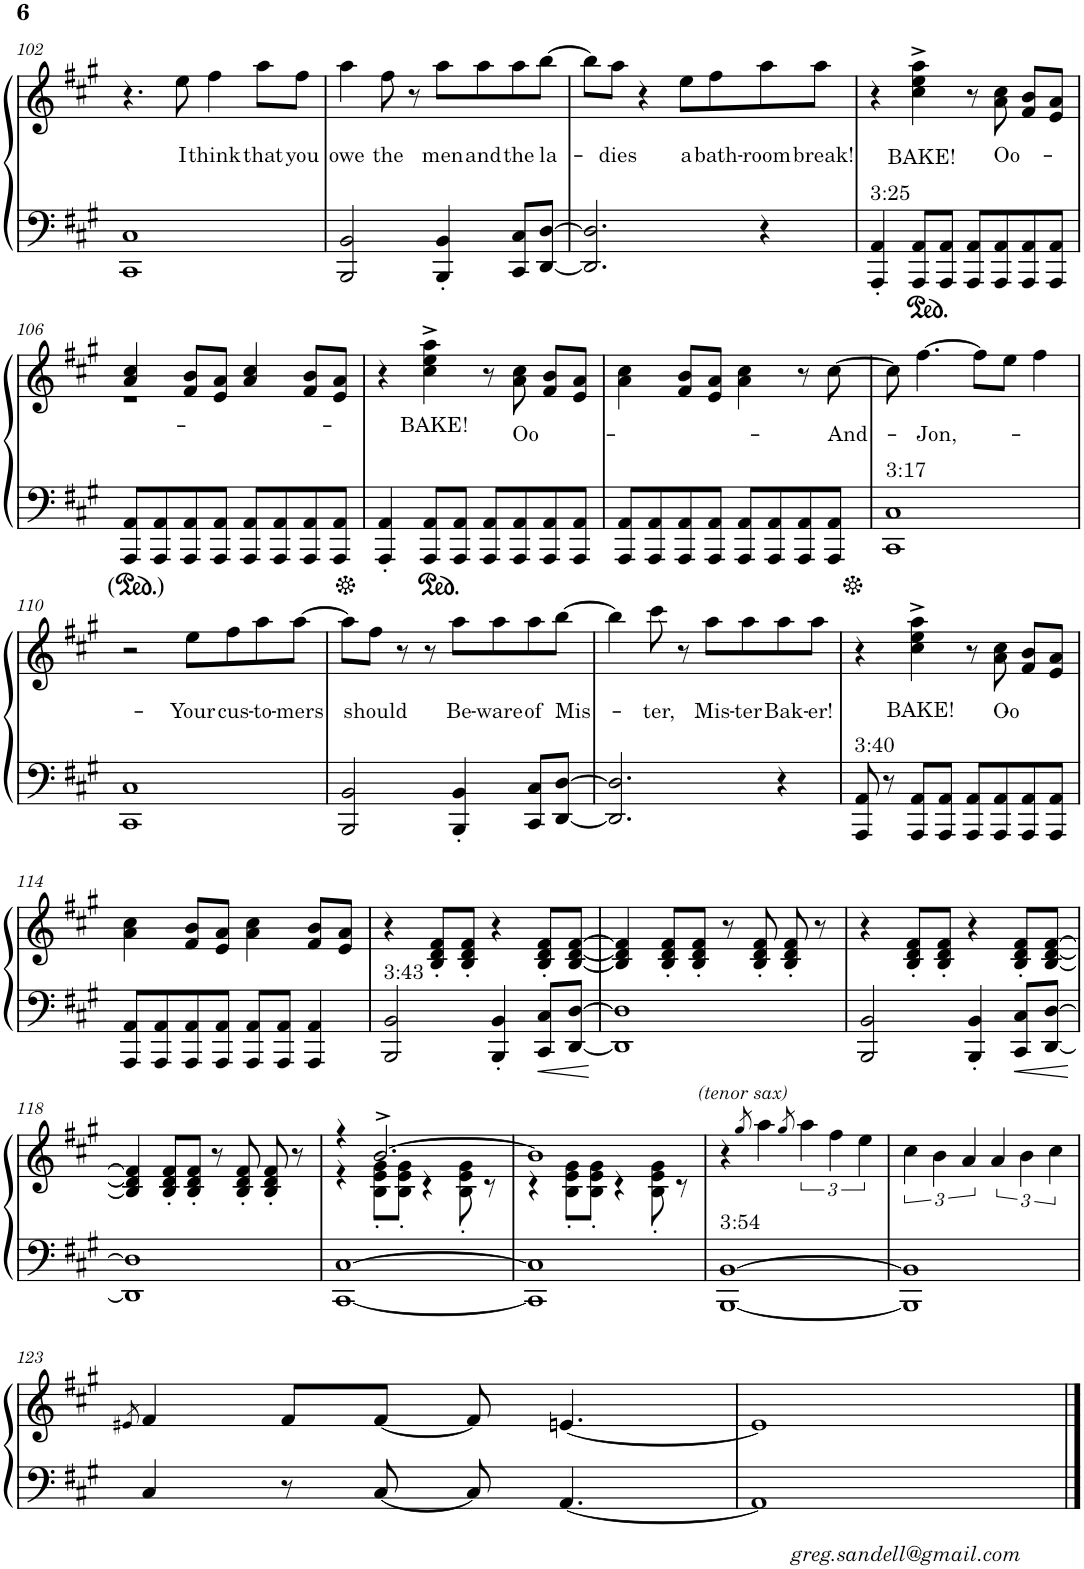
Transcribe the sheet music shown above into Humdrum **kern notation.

**kern	**kern	**text
*part1	*part1	*part1
*staff2	*staff1	*staff1
*I"Piano	*	*
*I'Pno.	*	*
!!LO:PB:g=z
*clefF4	*clefG2	*
*k[f#c#g#]	*k[f#c#g#]	*
*M4/4	*M4/4	*
=102	=102	=102
1CC# 1C#	4.r	.
!	!	!LO:LY:b
.	8ee\	I
!	!	!LO:LY:b
.	4ff#\	think
!	!	!LO:LY:b
.	8aa\L	that
!	!	!LO:LY:b
.	8ff#\J	you
=103	=103	=103
!	!	!LO:LY:b
2BBB/ 2BB/	4aa\	owe
!	!	!LO:LY:b
.	8ff#\	the
.	8r	.
!	!	!LO:LY:b
4BBB/' 4BB/'	8aa\L	men
!	!	!LO:LY:b
.	8aa\	and
!	!	!LO:LY:b
8CC#/ 8C#/L	8aa\	the
!	!	!LO:LY:b
[8DD/ [8D/J	[8bb\J	la-
=104	=104	=104
2.DD/] 2.D/]	8bb\L]	.
!	!	!LO:LY:b
.	8aa\J	-dies
.	4r	.
!	!	!LO:LY:b
.	8ee\L	a
!	!	!LO:LY:b
.	8ff#\	bath-
!	!	!LO:LY:b
4r	8aa\	-room
!	!	!LO:LY:b
.	8aa\J	break!
=105	=105	=105
!LO:TX:a:t=3&colon;25	!	!
4AAA/' 4AA/'	4r	.
!	!	!LO:LY:b
8AAA/ 8AA/L	4cc#\^ 4ee\^ 4aa\^	BAKE!
8AAA/ 8AA/J	.	.
8AAA/ 8AA/L	8r	.
!	!	!LO:LY:b
8AAA/ 8AA/	8a\ 8cc#\	Oo-
8AAA/ 8AA/	8f#/ 8b/L	.
8AAA/ 8AA/J	8e/ 8a/J	.
!!LO:LB:g=z
=106	=106	=106
*	*^	*
8AAA/ 8AA/L	4a/ 4cc#/	1r	.
8AAA/ 8AA/	.	.	.
8AAA/ 8AA/	8f#/ 8b/L	.	.
8AAA/ 8AA/J	8e/ 8a/J	.	.
8AAA/ 8AA/L	4a/ 4cc#/	.	.
8AAA/ 8AA/	.	.	.
8AAA/ 8AA/	8f#/ 8b/L	.	.
8AAA/ 8AA/J	8e/ 8a/J	.	.
*	*v	*v	*
=107	=107	=107
4AAA/' 4AA/'	4r	.
!	!	!LO:LY:b
8AAA/ 8AA/L	4cc#\^ 4ee\^ 4aa\^	BAKE!
8AAA/ 8AA/J	.	.
8AAA/ 8AA/L	8r	.
!	!	!LO:LY:b
8AAA/ 8AA/	8a\ 8cc#\	Oo-
8AAA/ 8AA/	8f#/ 8b/L	.
8AAA/ 8AA/J	8e/ 8a/J	.
=108	=108	=108
8AAA/ 8AA/L	4a\ 4cc#\	.
8AAA/ 8AA/	.	.
8AAA/ 8AA/	8f#/ 8b/L	.
8AAA/ 8AA/J	8e/ 8a/J	.
8AAA/ 8AA/L	4a\ 4cc#\	.
8AAA/ 8AA/	.	.
8AAA/ 8AA/	8r	.
!	!	!LO:LY:b
8AAA/ 8AA/J	[8cc#\	And-
=109	=109	=109
!LO:TX:a:t=3&colon;17	!	!
1CC# 1C#	8cc#\]	.
!	!	!LO:LY:b
.	[4.ff#\	-Jon,-
.	8ff#\L]	.
.	8ee\J	.
.	4ff#\	.
!!LO:LB:g=z
=110	=110	=110
1CC# 1C#	2r	.
!	!	!LO:LY:b
.	8ee\L	-Your
!	!	!LO:LY:b
.	8ff#\	cus-
!	!	!LO:LY:b
.	8aa\	-to-
!	!	!LO:LY:b
.	[8aa\J	-mers
=111	=111	=111
2BBB/ 2BB/	8aa\L]	.
!	!	!LO:LY:b
.	8ff#\J	should
.	8r	.
.	8r	.
!	!	!LO:LY:b
4BBB/' 4BB/'	8aa\L	Be-
!	!	!LO:LY:b
.	8aa\	-ware
!	!	!LO:LY:b
8CC#/ 8C#/L	8aa\	of
!	!	!LO:LY:b
[8DD/ [8D/J	[8bb\J	Mis-
=112	=112	=112
2.DD/] 2.D/]	4bb\]	.
!	!	!LO:LY:b
.	8ccc#\	-ter,
.	8r	.
!	!	!LO:LY:b
.	8aa\L	Mis-
!	!	!LO:LY:b
.	8aa\	-ter
!	!	!LO:LY:b
4r	8aa\	Bak-
!	!	!LO:LY:b
.	8aa\J	-er!
=113	=113	=113
!LO:TX:a:t=3&colon;40	!	!
8AAA/ 8AA/	4r	.
8r	.	.
!	!	!LO:LY:b
8AAA/ 8AA/L	4cc#\^ 4ee\^ 4aa\^	BAKE!
8AAA/ 8AA/J	.	.
8AAA/ 8AA/L	8r	.
!	!	!LO:LY:b
8AAA/ 8AA/	8a\ 8cc#\	Oo-
8AAA/ 8AA/	8f#/ 8b/L	.
8AAA/ 8AA/J	8e/ 8a/J	.
!!LO:LB:g=z
=114	=114	=114
8AAA/ 8AA/L	4a\ 4cc#\	.
8AAA/ 8AA/	.	.
8AAA/ 8AA/	8f#/ 8b/L	.
8AAA/ 8AA/J	8e/ 8a/J	.
8AAA/ 8AA/L	4a\ 4cc#\	.
8AAA/ 8AA/J	.	.
4AAA/ 4AA/	8f#/ 8b/L	.
.	8e/ 8a/J	.
=115	=115	=115
!LO:TX:a:t=3&colon;43	!	!
2BBB/ 2BB/	4r	.
.	8B/' 8d/' 8f#/'L	.
.	8B/' 8d/' 8f#/'J	.
4BBB/' 4BB/'	4r	.
8CC#/ 8C#/L	8B/' 8d/' 8f#/'L	.
[8DD/ [8D/J	[8B/ [8d/ [8f#/J	.
=116	=116	=116
1DD] 1D]	4B/] 4d/] 4f#/]	.
.	8B/' 8d/' 8f#/'L	.
.	8B/' 8d/' 8f#/'J	.
.	8r	.
.	8B/' 8d/' 8f#/'	.
.	8B/' 8d/' 8f#/'	.
.	8r	.
=117	=117	=117
2BBB/ 2BB/	4r	.
.	8B/' 8d/' 8f#/'L	.
.	8B/' 8d/' 8f#/'J	.
4BBB/' 4BB/'	4r	.
8CC#/ 8C#/L	8B/' 8d/' 8f#/'L	.
[8DD/ [8D/J	[8B/ [8d/ [8f#/J	.
!!LO:LB:g=z
=118	=118	=118
1DD] 1D]	4B/] 4d/] 4f#/]	.
.	8B/' 8d/' 8f#/'L	.
.	8B/' 8d/' 8f#/'J	.
.	8r	.
.	8B/' 8d/' 8f#/'	.
.	8B/' 8d/' 8f#/'	.
.	8r	.
=119	=119	=119
*	*^	*
[1CC# [1C#	4r	4r	.
.	[2.b^/	8B\' 8e\' 8g#\'L	.
.	.	8B\' 8e\' 8g#\'J	.
.	.	4r	.
.	.	8B\' 8e\' 8g#\'	.
.	.	8r	.
=120	=120	=120	=120
1CC#] 1C#]	1b]	4r	.
.	.	8B\' 8e\' 8g#\'L	.
.	.	8B\' 8e\' 8g#\'J	.
.	.	4r	.
.	.	8B\' 8e\' 8g#\'	.
.	.	8r	.
=121	=121	=121	=121
!LO:TX:a:t=3&colon;54	!	!	!
*	*v	*v	*
[1BBB [1BB	4r	.
.	8qgg#/	.
!	!LO:TX:a:i:t=(tenor sax)	!
.	4aa\	.
.	8qgg#/	.
.	6aa\	.
.	6ff#\	.
.	6ee\	.
=122	=122	=122
1BBB] 1BB]	6cc#\	.
.	6b\	.
.	6a/	.
.	6a/	.
.	6b\	.
.	6cc#\	.
!!LO:LB:g=z
=123	=123	=123
.	8qe#X/	.
4C#/	4f#/	.
8r	8f#/L	.
[8C#/	[8f#/J	.
8C#/]	8f#/]	.
[4.AA/	[4.en/	.
=124	=124	=124
!LO:TX:b:i:t=greg.sandell@gmail.com	!	!
1AA]	1e]	.
==	==	==
*-	*-	*-
